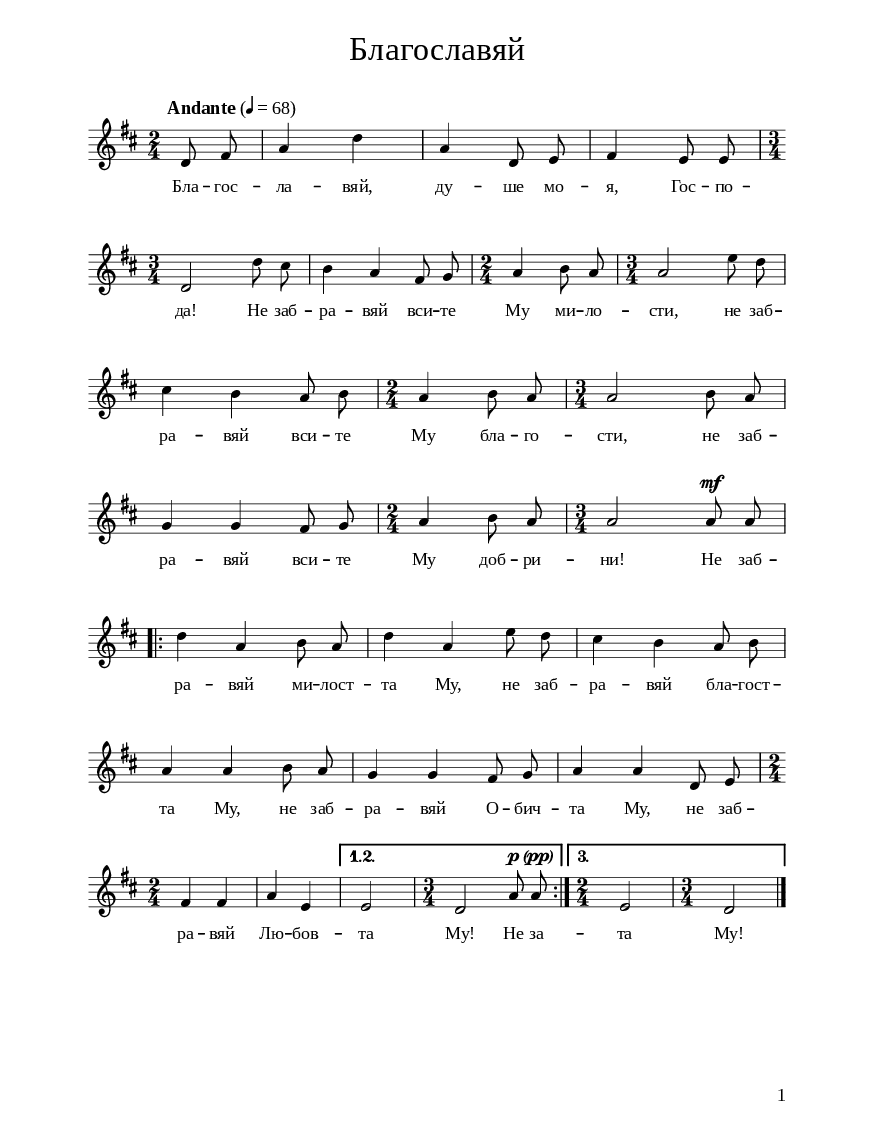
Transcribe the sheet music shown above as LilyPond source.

\version "2.24.2"

% include paper part and global functions
\include "include/globals.ily"

\bookpart {
  \label #'ref024
  \tocItem \markup "Благославяй"
  \include "include/bookpart-paper.ily"
  \score {
    \include "include/score-layout.ily"

    \new Voice \absolute {
      \clef treble
      \key d \major
      \time 2/4
      \tempoFunc "Andante" 4 "68"
      \autoBeamOff
      \partial 4

      d'8 fis'8 | a'4 d''4 | a'4 d'8 e'8 | fis'4 e'8 e'8 \break |
      \time 3/4  d'2 d''8 cis''8 | b'4 a'4 fis'8 g'8 | \time 2/4  a'4 b'8 a'8 | \time 3/4  a'2 e''8 d''8 \break |
      cis''4 b'4 a'8 b'8| \time 2/4 a'4 b'8 a'8 | \time 3/4 a'2 b'8 a'8 |\break
      g'4 g'4 fis'8 g'8 | \time 2/4  a'4 b'8 a'8 | \time 3/4  a'2
      a'8^\mf a'8  \break
      \repeat volta 3 {
        d''4 a'4 b'8 a'8 |  d''4 a'4 e''8 d''8 |  cis''4 b'4 a'8 b'8 \break |
        a'4 a'4 b'8 a'8 | g'4 g'4 fis'8 g'8 | a'4 a'4 d'8 e'8 \time 2/4 \break |
        fis'4 fis'4 | a'4  e'4 |
      } \alternative {
        {
          e'2  | \time 3/4 d'2 a'8  a'8^\markup {
            \center-align \concat {
              \dynamic p
              \normal-text { \bold { \italic " (" } }
              \dynamic pp
              \normal-text { \bold { \italic ")" } }
            }
          } |
        }
        { \time 2/4 e'2 | \time 3/4  d'2 \bar "|." }
      }
    }

    \addlyrics {
      Бла -- гос --
      ла -- вяй, ду -- ше мо -- я, Гос -- по -- да!
      Не заб -- ра -- вяй вси -- те Му ми -- ло --
      сти, не заб -- ра -- вяй вси -- те Му бла -- го
      -- сти, не заб -- ра -- вяй вси -- те Му доб --
      ри -- ни! Не заб -- ра -- вяй ми -- лост -- та
      Му, не заб -- ра -- вяй бла -- гост -- та Му, не
      заб -- ра -- вяй О -- бич -- та Му, не заб -- ра
      -- вяй Лю -- бов -- та Му! Не за -- та Му!
    }

    \header {
      title = \titleFunc "Благославяй" "Blagoslavjaj"
    }

    \midi{}

  } % score

} % bookpart
